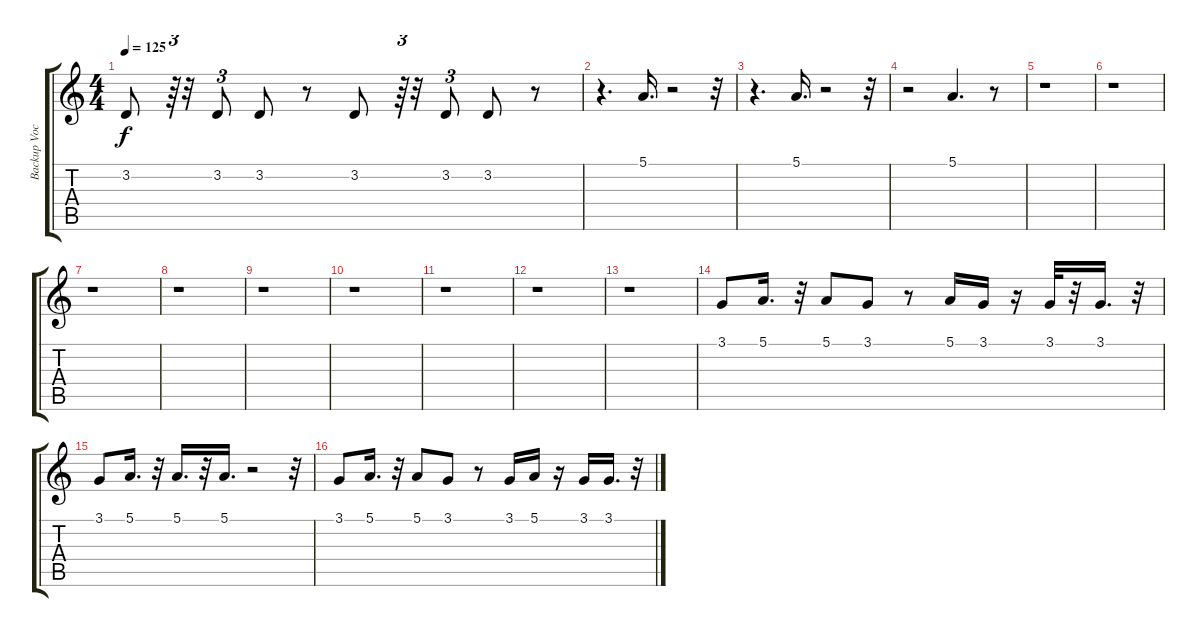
\track ("Backup Voc" "Backup Voc") {instrument voiceoohs}
\staff {score tabs}
\tuning (E4 B3 G3 D3 A2 E2) {hide}
\ts (4 4)
\tempo 125
\clef g2
\ks c
3.2.8{dy f} r.64{tu (3 2)} r.32 3.2.8{tu (3 2)} 3.2.8 r.8 3.2.8 r.64{tu (3 2)} r.32 3.2.8{tu (3 2)} 3.2.8 r.8 |
r.4{d} 5.1.16{d} r.2 r.32 |
r.4{d} 5.1.16{d} r.2 r.32 |
r.2 5.1.4{d} r.8 |
r.1 |
r.1 |
r.1 |
r.1 |
r.1 |
r.1 |
r.1 |
r.1 |
r.1 |
3.1.8 5.1.16{d} r.32 5.1.8 3.1.8 r.8 5.1.16 3.1.16 r.16 3.1.32 r.32 3.1.16{d} r.32 |
3.1.8 5.1.16{d} r.32 5.1.16{d} r.32 5.1.16{d} r.2 r.32 |
3.1.8 5.1.16{d} r.32 5.1.8 3.1.8 r.8 3.1.16 5.1.16 r.16 3.1.16 3.1.16{d} r.32
